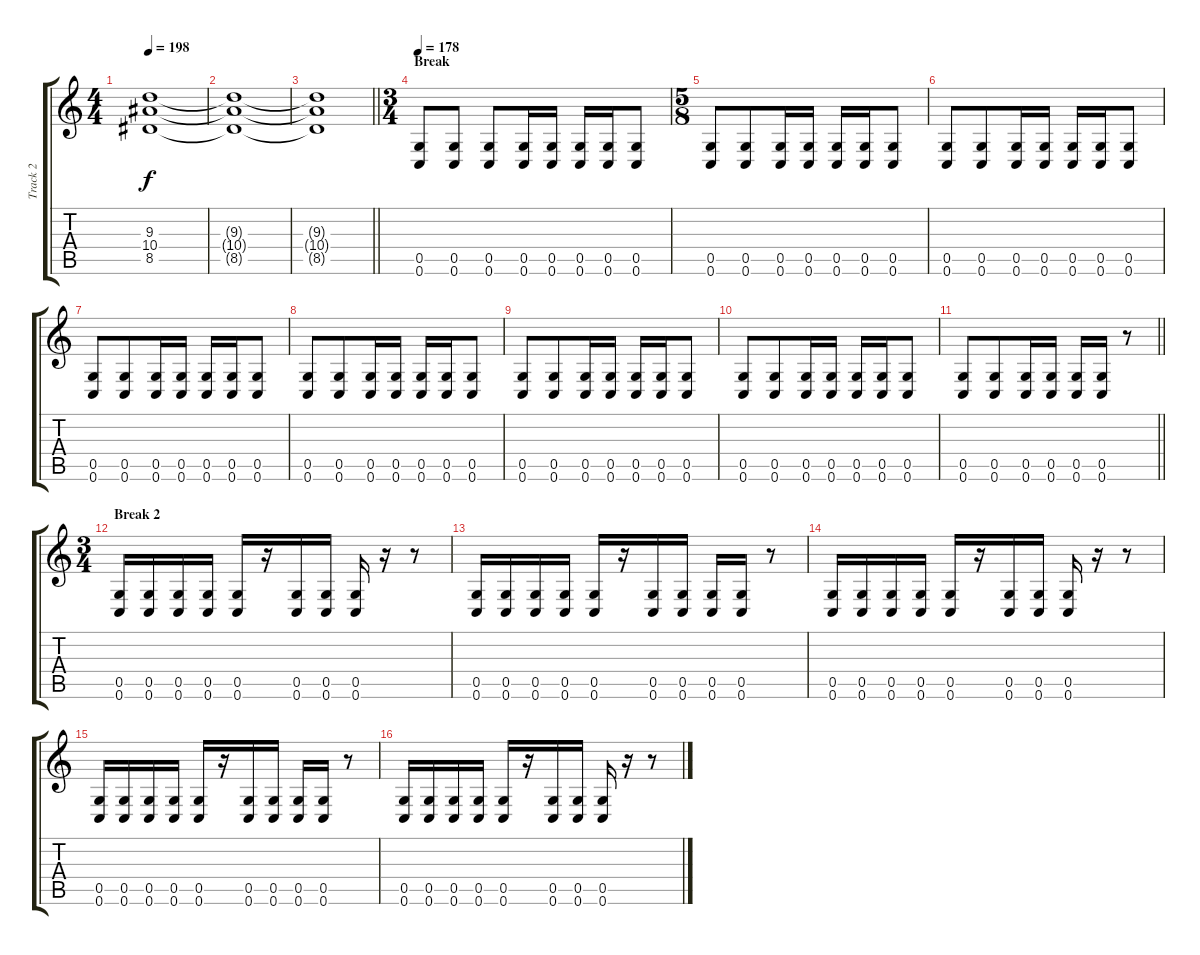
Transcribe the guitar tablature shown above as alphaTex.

\track ("Track 2" "Track 2") {instrument distortionguitar}
\staff {score tabs}
\tuning (D4 A3 F3 C3 G2 C2) {hide}
\ts (4 4)
\tempo 198
\clef g2
\ks c
(9.3{t} 10.4{t} 8.5{t}).1{dy f} |
(9.3{t} 10.4{t} 8.5{t}).1 |
\barLineRight lightlight
(9.3{t} 10.4{t} 8.5{t}).1 |
\ts (3 4)
\section ("" "Break")
\tempo 178
(0.5 0.6).8 (0.5 0.6).8 (0.5 0.6).8 (0.5 0.6).16 (0.5 0.6).16 (0.5 0.6).16 (0.5 0.6).16 (0.5 0.6).8 |
\ts (5 8)
(0.5 0.6).8 (0.5 0.6).8 (0.5 0.6).16 (0.5 0.6).16 (0.5 0.6).16 (0.5 0.6).16 (0.5 0.6).8 |
(0.5 0.6).8 (0.5 0.6).8 (0.5 0.6).16 (0.5 0.6).16 (0.5 0.6).16 (0.5 0.6).16 (0.5 0.6).8 |
(0.5 0.6).8 (0.5 0.6).8 (0.5 0.6).16 (0.5 0.6).16 (0.5 0.6).16 (0.5 0.6).16 (0.5 0.6).8 |
(0.5 0.6).8 (0.5 0.6).8 (0.5 0.6).16 (0.5 0.6).16 (0.5 0.6).16 (0.5 0.6).16 (0.5 0.6).8 |
(0.5 0.6).8 (0.5 0.6).8 (0.5 0.6).16 (0.5 0.6).16 (0.5 0.6).16 (0.5 0.6).16 (0.5 0.6).8 |
(0.5 0.6).8 (0.5 0.6).8 (0.5 0.6).16 (0.5 0.6).16 (0.5 0.6).16 (0.5 0.6).16 (0.5 0.6).8 |
\barLineRight lightlight
(0.5 0.6).8 (0.5 0.6).8 (0.5 0.6).16 (0.5 0.6).16 (0.5 0.6).16 (0.5 0.6).16 r.8 |
\ts (3 4)
\section ("" "Break 2")
(0.5 0.6).16 (0.5 0.6).16 (0.5 0.6).16 (0.5 0.6).16 (0.5 0.6).16 r.16 (0.5 0.6).16 (0.5 0.6).16 (0.5 0.6).16 r.16 r.8 |
(0.5 0.6).16 (0.5 0.6).16 (0.5 0.6).16 (0.5 0.6).16 (0.5 0.6).16 r.16 (0.5 0.6).16 (0.5 0.6).16 (0.5 0.6).16 (0.5 0.6).16 r.8 |
(0.5 0.6).16 (0.5 0.6).16 (0.5 0.6).16 (0.5 0.6).16 (0.5 0.6).16 r.16 (0.5 0.6).16 (0.5 0.6).16 (0.5 0.6).16 r.16 r.8 |
(0.5 0.6).16 (0.5 0.6).16 (0.5 0.6).16 (0.5 0.6).16 (0.5 0.6).16 r.16 (0.5 0.6).16 (0.5 0.6).16 (0.5 0.6).16 (0.5 0.6).16 r.8 |
(0.5 0.6).16 (0.5 0.6).16 (0.5 0.6).16 (0.5 0.6).16 (0.5 0.6).16 r.16 (0.5 0.6).16 (0.5 0.6).16 (0.5 0.6).16 r.16 r.8
